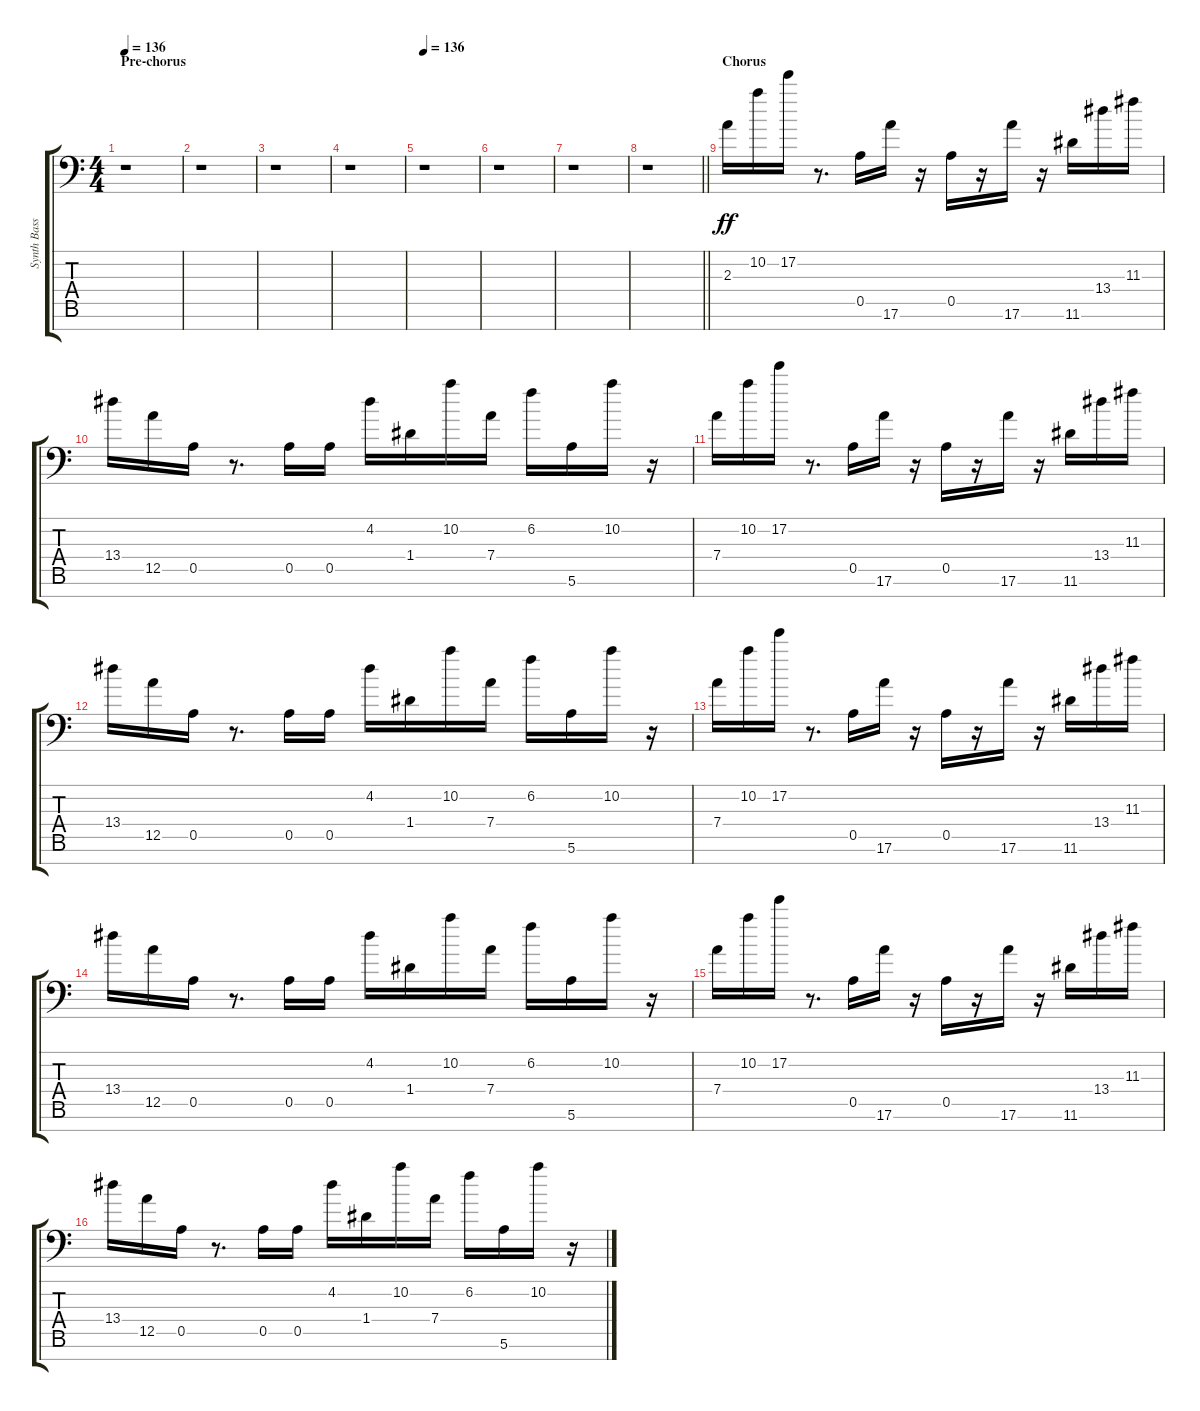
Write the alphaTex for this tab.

\track ("Synth Bass Blip" "Synth Bass") {instrument synthbass2}
\staff {score tabs}
\tuning (C8 B3 G3 D3 A2 E2 C-1) {hide}
\ts (4 4)
\section ("" "Pre-chorus")
\tempo 136
\clef f4
\ks c
r.1{dy ff} |
r.1 |
r.1 |
r.1 |
\tempo 136
r.1 |
r.1 |
r.1 |
\barLineRight lightlight
r.1 |
\section ("" "Chorus")
2.3.16 10.2.16 17.2.16 r.8{d} 0.5.16 17.6.16 r.16 0.5.16 r.16 17.6.16 r.16 11.6.16 13.4.16 11.3.16 |
13.4.16 12.5.16 0.5.16 r.8{d} 0.5.16 0.5.16 4.2.16 1.4.16 10.2.16 7.4.16 6.2.16 5.6.16 10.2.16 r.16 |
7.4.16 10.2.16 17.2.16 r.8{d} 0.5.16 17.6.16 r.16 0.5.16 r.16 17.6.16 r.16 11.6.16 13.4.16 11.3.16 |
13.4.16 12.5.16 0.5.16 r.8{d} 0.5.16 0.5.16 4.2.16 1.4.16 10.2.16 7.4.16 6.2.16 5.6.16 10.2.16 r.16 |
7.4.16 10.2.16 17.2.16 r.8{d} 0.5.16 17.6.16 r.16 0.5.16 r.16 17.6.16 r.16 11.6.16 13.4.16 11.3.16 |
13.4.16 12.5.16 0.5.16 r.8{d} 0.5.16 0.5.16 4.2.16 1.4.16 10.2.16 7.4.16 6.2.16 5.6.16 10.2.16 r.16 |
7.4.16 10.2.16 17.2.16 r.8{d} 0.5.16 17.6.16 r.16 0.5.16 r.16 17.6.16 r.16 11.6.16 13.4.16 11.3.16 |
13.4.16 12.5.16 0.5.16 r.8{d} 0.5.16 0.5.16 4.2.16 1.4.16 10.2.16 7.4.16 6.2.16 5.6.16 10.2.16 r.16
